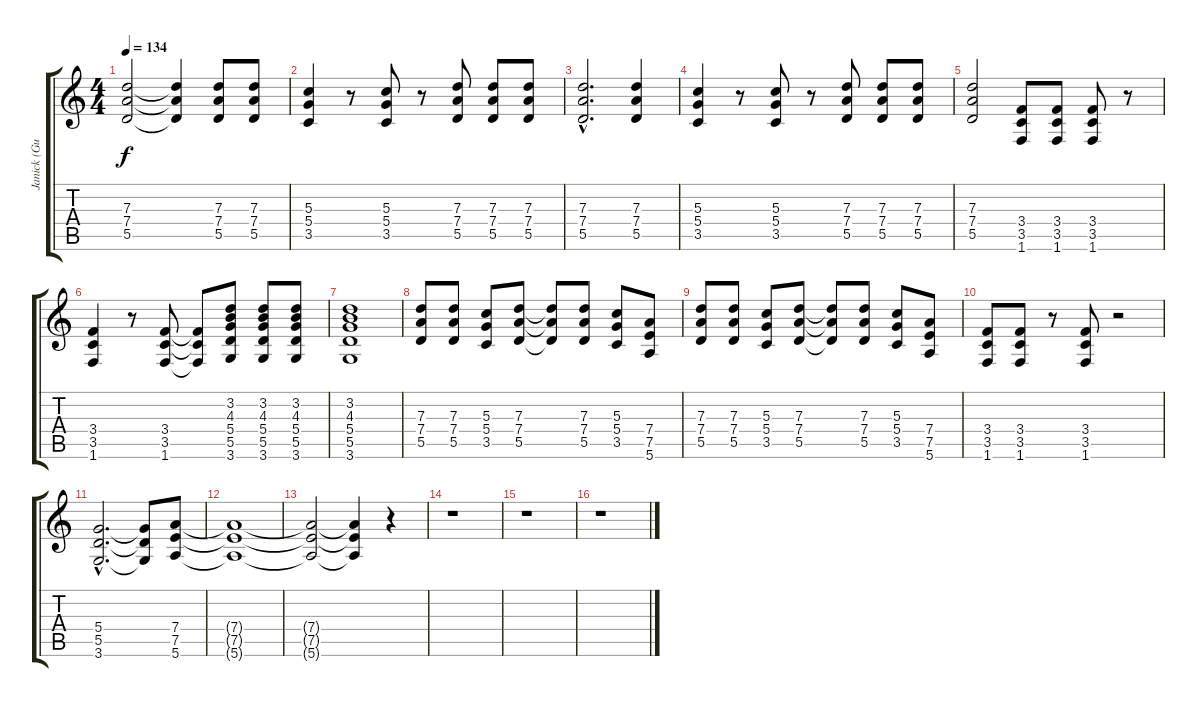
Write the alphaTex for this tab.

\track ("Janick (Guitar 2)" "Janick (Gu") {instrument distortionguitar}
\staff {score tabs}
\tuning (E4 B3 G3 D3 A2 E2) {hide}
\ts (4 4)
\tempo 134
\clef g2
\ks c
(7.3 7.4 5.5).2{dy f} (7.3{t} 7.4{t} 5.5{t}).4 (7.3 7.4 5.5).8 (7.3 7.4 5.5).8 |
(5.3 5.4 3.5).4 r.8 (5.3 5.4 3.5).8 r.8 (7.3 7.4 5.5).8 (7.3 7.4 5.5).8 (7.3 7.4 5.5).8 |
(7.3{hac} 7.4{hac} 5.5{hac}).2{d} (7.3 7.4 5.5).4 |
(5.3 5.4 3.5).4 r.8 (5.3 5.4 3.5).8 r.8 (7.3 7.4 5.5).8 (7.3 7.4 5.5).8 (7.3 7.4 5.5).8 |
(7.3 7.4 5.5).2 (3.4 3.5 1.6).8 (3.4 3.5 1.6).8 (3.4 3.5 1.6).8 r.8 |
(3.4 3.5 1.6).4 r.8 (3.4 3.5 1.6).8 (3.4{t} 3.5{t} 1.6{t}).8 (3.2 4.3 5.4 5.5 3.6).8 (3.2 4.3 5.4 5.5 3.6).8 (3.2 4.3 5.4 5.5 3.6).8 |
(3.2 4.3 5.4 5.5 3.6).1 |
(7.3 7.4 5.5).8 (7.3 7.4 5.5).8 (5.3 5.4 3.5).8 (7.3 7.4 5.5).8 (7.3{t} 7.4{t} 5.5{t}).8 (7.3 7.4 5.5).8 (5.3 5.4 3.5).8 (7.4 7.5 5.6).8 |
(7.3 7.4 5.5).8 (7.3 7.4 5.5).8 (5.3 5.4 3.5).8 (7.3 7.4 5.5).8 (7.3{t} 7.4{t} 5.5{t}).8 (7.3 7.4 5.5).8 (5.3 5.4 3.5).8 (7.4 7.5 5.6).8 |
(3.4 3.5 1.6).8 (3.4 3.5 1.6).8 r.8 (3.4 3.5 1.6).8 r.2 |
(5.4{hac} 5.5{hac} 3.6{hac}).2{d} (5.4{t} 5.5{t} 3.6{t}).8 (7.4 7.5 5.6).8 |
(7.4{t} 7.5{t} 5.6{t}).1 |
(7.4{t} 7.5{t} 5.6{t}).2 (7.4{t} 7.5{t} 5.6{t}).4 r.4 |
r.1 |
r.1 |
r.1
